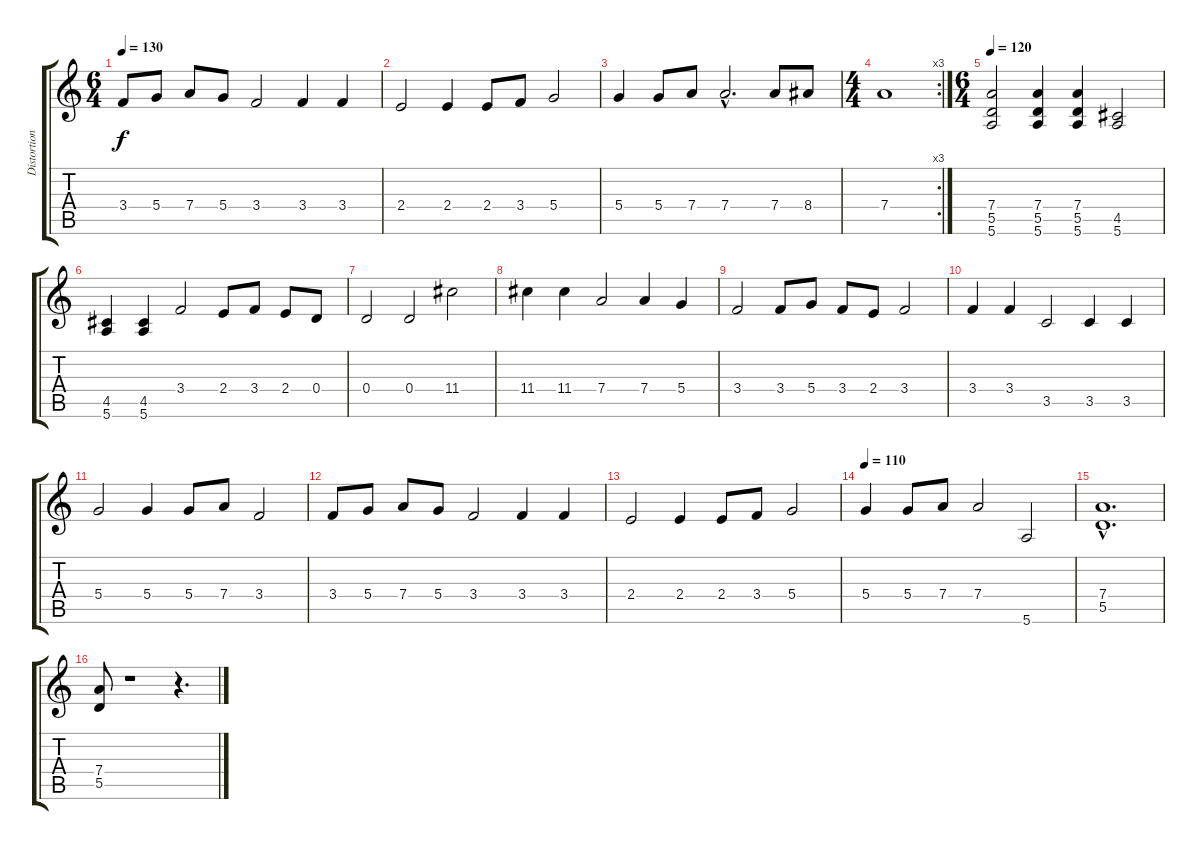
\track ("Distortion Gtr2" "Distortion") {instrument distortionguitar}
\staff {score tabs}
\tuning (E4 B3 G3 D3 A2 E2) {hide}
\ts (6 4)
\tempo 130
\clef g2
\ks c
3.4.8{dy f} 5.4.8 7.4.8 5.4.8 3.4.2 3.4.4 3.4.4 |
2.4.2 2.4.4 2.4.8 3.4.8 5.4.2 |
5.4.4 5.4.8 7.4.8 7.4{hac}.2{d} 7.4.8 8.4.8 |
\rc 3
\ts (4 4)
7.4.1 |
\ts (6 4)
\tempo 120
(7.4 5.5 5.6).2 (7.4 5.5 5.6).4 (7.4 5.5 5.6).4 (4.5 5.6).2 |
(4.5 5.6).4 (4.5 5.6).4 3.4.2 2.4.8 3.4.8 2.4.8 0.4.8 |
0.4.2 0.4.2 11.4.2 |
11.4.4 11.4.4 7.4.2 7.4.4 5.4.4 |
3.4.2 3.4.8 5.4.8 3.4.8 2.4.8 3.4.2 |
3.4.4 3.4.4 3.5.2 3.5.4 3.5.4 |
5.4.2 5.4.4 5.4.8 7.4.8 3.4.2 |
3.4.8 5.4.8 7.4.8 5.4.8 3.4.2 3.4.4 3.4.4 |
2.4.2 2.4.4 2.4.8 3.4.8 5.4.2 |
\tempo 110
5.4.4 5.4.8 7.4.8 7.4.2 5.6.2 |
(7.4{hac} 5.5{hac}).1{d} |
(7.4 5.5).8 r.1 r.4{d}
